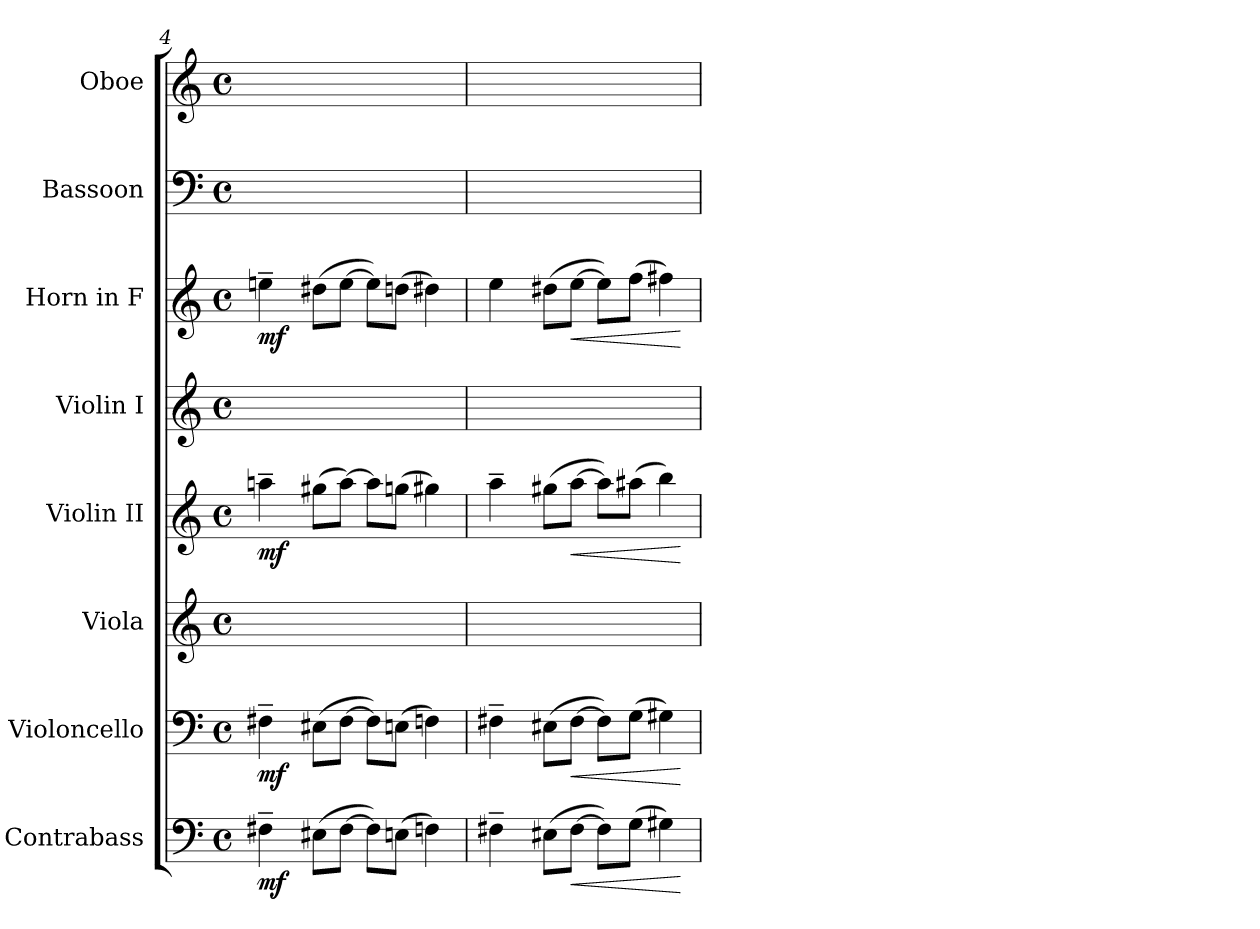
**kern	**dynam	**kern	**dynam	**kern	**kern	**dynam	**kern	**kern	**dynam	**kern	**kern
*part8	*part8	*part7	*part7	*part6	*part5	*part5	*part4	*part3	*part3	*part2	*part1
*staff8	*staff8	*staff7	*staff7	*staff6	*staff5	*staff5	*staff4	*staff3	*staff3	*staff2	*staff1
*I"Contrabass	*	*I"Violoncello	*	*I"Viola	*I"Violin II	*	*I"Violin I	*I"Horn in F	*	*I"Bassoon	*I"Oboe
*I'Cb.	*	*I'Vc.	*	*I'Vla.	*I'Vln. II	*	*I'Vln. I	*I'Hn.	*	*I'Bsn.	*I'Ob.
*clefF4	*	*clefF4	*	*clefG2	*clefG2	*	*clefG2	*clefG2	*	*clefF4	*clefG2
*ITrd7c12	*	*	*	*	*	*	*	*ITrd4c7	*	*	*
*k[]	*	*k[]	*	*k[]	*k[]	*	*k[]	*k[b-]	*	*k[]	*k[]
*C:	*	*C:	*	*C:	*C:	*	*C:	*F:	*	*C:	*C:
*M4/4	*	*M4/4	*	*M4/4	*M4/4	*	*M4/4	*M4/4	*	*M4/4	*M4/4
*met(c)	*	*met(c)	*	*met(c)	*met(c)	*	*met(c)	*met(c)	*	*met(c)	*met(c)
=4	=4	=4	=4	=4	=4	=4	=4	=4	=4	=4	=4
4FF#X~	mf	4F#X~	mf	8ryy	4aan~	mf	4ryy	4an~	mf	2ryy	2ryy
.	.	.	.	4ryy	.	.	.	.	.	.	.
(8EE#XL	.	(8E#XL	.	.	(8gg#XL	.	4ryy	(8g#XL	.	.	.
[8FF#J	.	[8F#J	.	8ryy	[8aaJ)	.	.	[8aJ	.	.	.
8FF#L])	.	8F#L])	.	8ryy	8aaL]	.	8ryy	8aL])	.	8ryy	8ryy
(8EEnJ	.	(8EnJ	.	8ryy	(8ggnJ	.	8ryy	(8gnJ	.	8ryy	8ryy
4FFn)	.	4Fn)	.	4ryy	4gg#X)	.	4ryy	4g#X)	.	4ryy	4ryy
=5	=5	=5	=5	=5	=5	=5	=5	=5	=5	=5	=5
4FF#X~	.	4F#X~	.	8ryy	4aa~	.	2ryy	4a	.	2ryy	2ryy
.	.	.	.	4ryy	.	.	.	.	.	.	.
(8EE#XL	.	(8E#XL	.	.	(8gg#XL	.	.	(8g#XL	.	.	.
!	!LO:HP:b	!	!LO:HP:b	!	!	!LO:HP:b	!	!	!LO:HP:b	!	!
[8FF#J	<	[8F#J	<	8ryy	[8aaJ	<	.	[8aJ	<	.	.
8FF#L])	.	8F#L])	.	4ryy	8aaL])	.	4ryy	8aL])	.	4ryy	4ryy
(8GGJ	.	(8GJ	.	.	(8aa#XJ	.	.	(8b-J	.	.	.
4GG#X)	.	4G#X)	.	4ryy	4bb)	.	4ryy	4bn)	.	4ryy	4ryy
.	[	.	[	.	.	[	.	.	[	.	.
=	=	=	=	=	=	=	=	=	=	=	=
*-	*-	*-	*-	*-	*-	*-	*-	*-	*-	*-	*-
